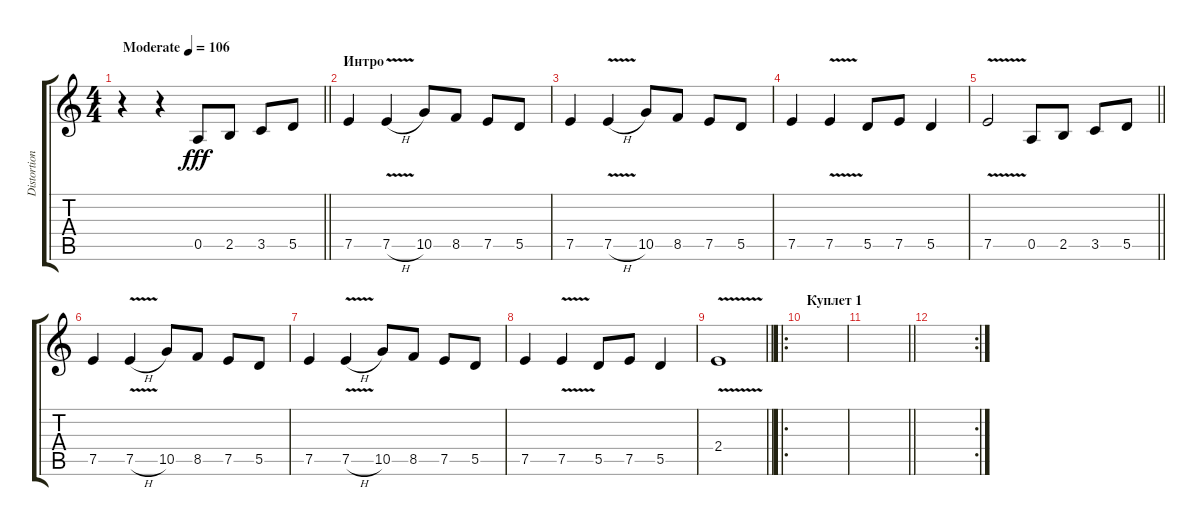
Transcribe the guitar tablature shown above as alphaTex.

\track ("Distortion Гитара (соло)" "Distortion") {instrument distortionguitar}
\staff {score tabs}
\tuning (E4 B3 G3 D3 A2 E2) {hide}
\ts (4 4)
\tempo (106 "Moderate")
\clef g2
\barLineRight lightlight
\ks c
r.4{dy fff instrument distortionguitar} r.4 0.5.8 2.5.8 3.5.8 5.5.8 |
\section ("" "Интро")
7.5.4 7.5{v h}.4 10.5.8 8.5.8 7.5.8 5.5.8 |
7.5.4 7.5{v h}.4 10.5.8 8.5.8 7.5.8 5.5.8 |
7.5.4 7.5{v}.4 5.5.8 7.5.8 5.5.4 |
\barLineRight lightlight
7.5{v}.2 0.5.8 2.5.8 3.5.8 5.5.8 |
7.5.4 7.5{v h}.4 10.5.8 8.5.8 7.5.8 5.5.8 |
7.5.4 7.5{v h}.4 10.5.8 8.5.8 7.5.8 5.5.8 |
7.5.4 7.5{v}.4 5.5.8 7.5.8 5.5.4 |
\barLineRight lightlight
2.4{v}.1 |
\ro
\section ("" "Куплет 1")
|
\barLineRight lightlight
|
\rc 2
